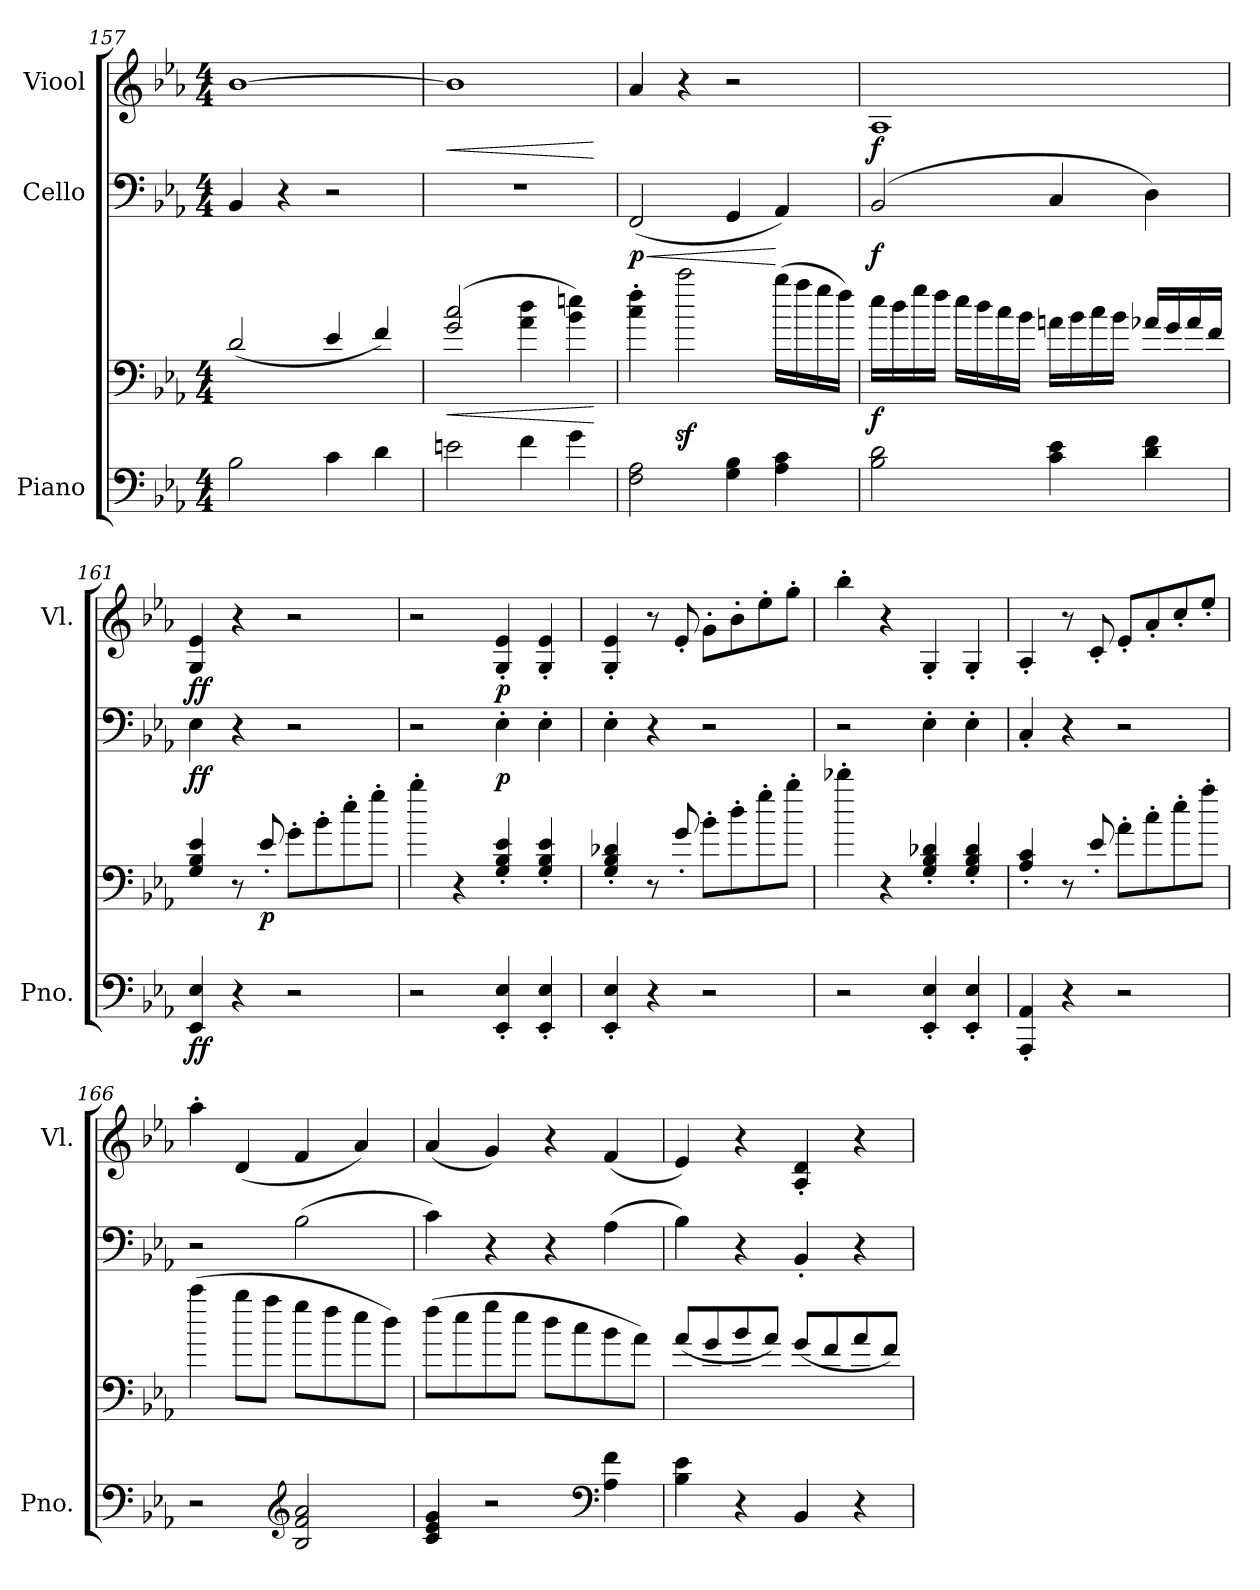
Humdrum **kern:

**kern	**kern	**dynam	**kern	**dynam	**kern	**dynam
*part3	*part3	*part3	*part2	*part2	*part1	*part1
*staff4	*staff3	*staff3/4	*staff2	*staff2	*staff1	*staff1
*I"Piano	*	*	*I"Cello	*	*I"Viool	*
*I'Pno.	*	*	*	*	*I'Vl.	*
*clefF4	*clefF4	*	*clefF4	*	*clefG2	*
*k[b-e-a-]	*k[b-e-a-]	*	*k[b-e-a-]	*	*k[b-e-a-]	*
*M4/4	*M4/4	*	*M4/4	*	*M4/4	*
=157	=157	=157	=157	=157	=157	=157
2B-\	(<2d/	.	4BB-/	.	[1b-	.
.	.	.	4r	.	.	.
4c\	4e-/	.	2r	.	.	.
4d\	4f/)	.	.	.	.	.
=158	=158	=158	=158	=158	=158	=158
!	!	!LO:HP:b	!	!	!	!LO:HP:b
2en\	(>2g/ 2cc/	<	1r	.	1b-]	<
4f\	4a-\ 4dd\	.	.	.	.	.
4g\	4b-\ 4een\)	.	.	.	.	.
.	.	[	.	.	.	[
=159	=159	=159	=159	=159	=159	=159
!	!	!	!	!LO:HP:b	!	!
!	!	!	!	!LO:DY:n=1:b	!	!
2F\ 2A-\	4cc\' 4ff\'	.	(<2FF/	< p	4a-/	.
.	2cccz<\	.	.	.	4r	.
4G\ 4B-\	.	.	4GG/	.	2r	.
4A-\ 4c\	(>16bb-\LL	.	4AA-/)	[	.	.
.	16aa-\	.	.	.	.	.
.	16gg\	.	.	.	.	.
.	16ff\JJ)	.	.	.	.	.
!!LO:LB:g=z
=160	=160	=160	=160	=160	=160	=160
!	!	!LO:DY:b	!	!LO:DY:b	!	!LO:DY:b
2B-\ 2d\	16ee-\LL	f	(>2BB-/	f	1A-	f
.	16dd\	.	.	.	.	.
.	16gg\	.	.	.	.	.
.	16ff\JJ	.	.	.	.	.
.	16ee-\LL	.	.	.	.	.
.	16dd\	.	.	.	.	.
.	16cc\	.	.	.	.	.
.	16b-\JJ	.	.	.	.	.
4c\ 4e-\	16an\LL	.	4C/	.	.	.
.	16b-\	.	.	.	.	.
.	16cc\	.	.	.	.	.
.	16b-\JJ	.	.	.	.	.
4d\ 4f\	16a-X/LL	.	4D\)	.	.	.
.	16g/	.	.	.	.	.
.	16a-/	.	.	.	.	.
.	16f/JJ	.	.	.	.	.
=161	=161	=161	=161	=161	=161	=161
!	!	!LO:DY:b=2	!	!	!	!
!	!	!LO:DY:n=1:b	!	!LO:DY:b	!	!LO:DY:b
4EE-/ 4E-/	4G/ 4B-/ 4e-/	f f	4E-\	ff	4G/ 4e-/	ff
4r	8r	.	4r	.	4r	.
!	!	!LO:DY:n=2:b	!	!	!	!
.	8e-'/	p	.	.	.	.
2r	8g'\L	.	2r	.	2r	.
.	8b-'\	.	.	.	.	.
.	8ee-'\	.	.	.	.	.
.	8gg'\J	.	.	.	.	.
=162	=162	=162	=162	=162	=162	=162
2r	4bb-'\	.	2r	.	2r	.
.	4r	.	.	.	.	.
!	!	!	!	!LO:DY:b	!	!LO:DY:b
4EE-/' 4E-/'	4G/' 4B-/' 4e-/'	.	4E-'\	p	4G/' 4e-/'	p
4EE-/' 4E-/'	4G/' 4B-/' 4e-/'	.	4E-'\	.	4G/' 4e-/'	.
=163	=163	=163	=163	=163	=163	=163
4EE-/' 4E-/'	4G/' 4B-/' 4d-X/'	.	4E-'\	.	4G/' 4e-/'	.
4r	8r	.	4r	.	8r	.
.	8g'/	.	.	.	8e-'/	.
2r	8b-'\L	.	2r	.	8g'\L	.
.	8dd'\	.	.	.	8b-'\	.
.	8gg'\	.	.	.	8ee-'\	.
.	8bb-'\J	.	.	.	8gg'\J	.
!!LO:PB:g=z
=164	=164	=164	=164	=164	=164	=164
2r	4ddd-X'\	.	2r	.	4bb-'\	.
.	4r	.	.	.	4r	.
4EE-/' 4E-/'	4G/' 4B-/' 4d-X/'	.	4E-'\	.	4G'/	.
4EE-/' 4E-/'	4G/' 4B-/' 4d-/'	.	4E-'\	.	4G'/	.
=165	=165	=165	=165	=165	=165	=165
4AAA-/' 4AA-/'	4A-/' 4c/'	.	4C'/	.	4A-'/	.
4r	8r	.	4r	.	8r	.
.	8e-'/	.	.	.	8c'/	.
2r	8a-'\L	.	2r	.	8e-'/L	.
.	8cc'\	.	.	.	8a-'/	.
.	8ee-'\	.	.	.	8cc'/	.
.	8aa-'\J	.	.	.	8ee-'/J	.
=166	=166	=166	=166	=166	=166	=166
2r	(>4ccc\	.	2r	.	4aa-'\	.
.	8bb-\L	.	.	.	(<4d/	.
.	8aa-\J	.	.	.	.	.
*clefG2	*	*	*	*	*	*
2B-/ 2f/ 2a-/	8gg\L	.	(>2B-\	.	4f/	.
.	8ff\	.	.	.	.	.
.	8ee-\	.	.	.	4a-/)	.
.	8dd\J)	.	.	.	.	.
=167	=167	=167	=167	=167	=167	=167
4c/ 4e-/ 4g/	(>8ff\L	.	4c\)	.	(<4a-/	.
.	8ee-\	.	.	.	.	.
2r	8gg\	.	4r	.	4g/)	.
.	8ee-\J	.	.	.	.	.
.	8dd\L	.	4r	.	4r	.
.	8cc\	.	.	.	.	.
*clefF4	*	*	*	*	*	*
4A-\ 4f\	8b-\	.	(>4A-\	.	(<4f/	.
.	8a-\J)	.	.	.	.	.
=168	=168	=168	=168	=168	=168	=168
4B-\ 4e-\	(<8a-/L	.	4B-\)	.	4e-/)	.
.	8g/	.	.	.	.	.
4r	8b-/	.	4r	.	4r	.
.	8a-/J)	.	.	.	.	.
4BB-/	(<8g/L	.	4BB-'/	.	4A-/' 4d/'	.
.	8f/	.	.	.	.	.
4r	8a-/	.	4r	.	4r	.
.	8f/J)	.	.	.	.	.
=	=	=	=	=	=	=
*-	*-	*-	*-	*-	*-	*-
